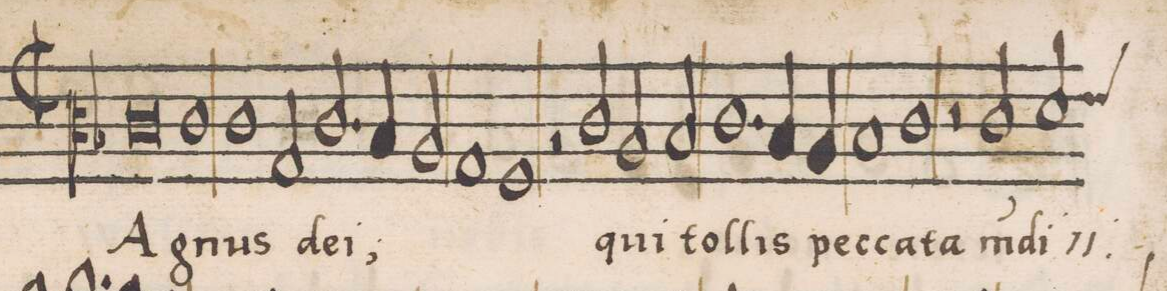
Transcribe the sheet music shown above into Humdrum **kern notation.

**kern	**text
*I"ALTVS	*
*clefC3	*
*k[b-]	*
*met(C|)	*
*M2/1	*
*M2/1	*
*met(C|)	*
0c	A-
=68-	=68-
1c	-gnus
1c	de-
=69-	=69-
2G/	-i;
2.c/	.
4B-/	.
2A/	.
=70-	=70-
1G	.
1F	.
=71-	=71-
2r	.
2c/	qui
2A/	tol-
2B-/	-lis
=72-	=72-
1.c	pec-
4B-/	.
4A/	.
=73-	=73-
1B-	-ca-
1c	-ta
=74-	=74-
2r	.
2c/	m(un)-
*custos:e	*
2d/	-di
*	*ij
*-	*-
